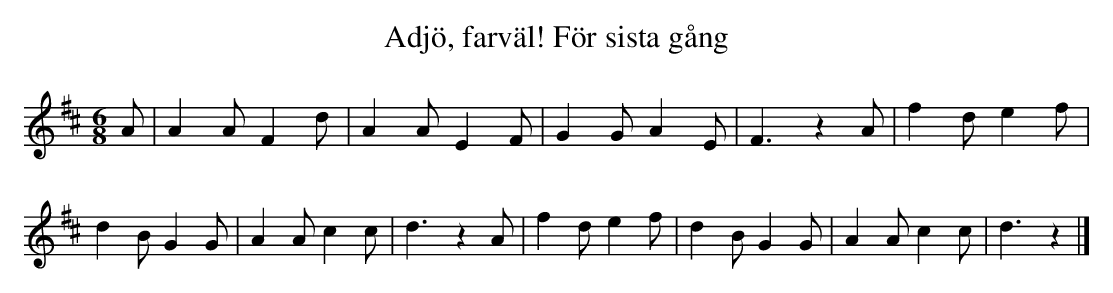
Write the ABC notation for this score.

X:1
T:Adjö, farväl! För sista gång
M:6/8
L:1/8
K:D
A|A2AF2d|A2AE2F|G2GA2E|F3z2A|f2de2f|d2BG2G|A2Ac2c|d3z2A|f2de2f|d2BG2G|A2Ac2c|d3z2|]
